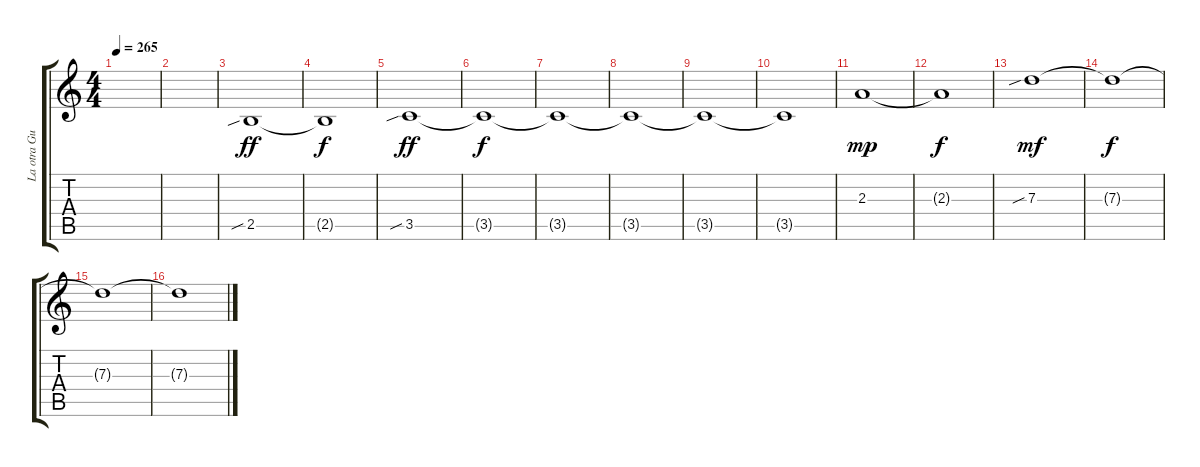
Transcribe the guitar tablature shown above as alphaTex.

\track ("La otra Guitarra Bulliciosa" "La otra Gu") {instrument distortionguitar}
\staff {score tabs}
\tuning (E4 B3 G3 D3 A2 E2) {hide}
\ts (4 4)
\tempo 265
\clef g2
\ks c
|
|
2.5{sib}.1{dy ff} |
2.5{t}.1{dy f} |
3.5{sib}.1{dy ff} |
3.5{t}.1{dy f} |
3.5{t}.1 |
3.5{t}.1 |
3.5{t}.1 |
3.5{t}.1 |
2.3.1{dy mp} |
2.3{t}.1{dy f} |
7.3{sib}.1{dy mf} |
7.3{t}.1{dy f} |
7.3{t}.1 |
7.3{t}.1
